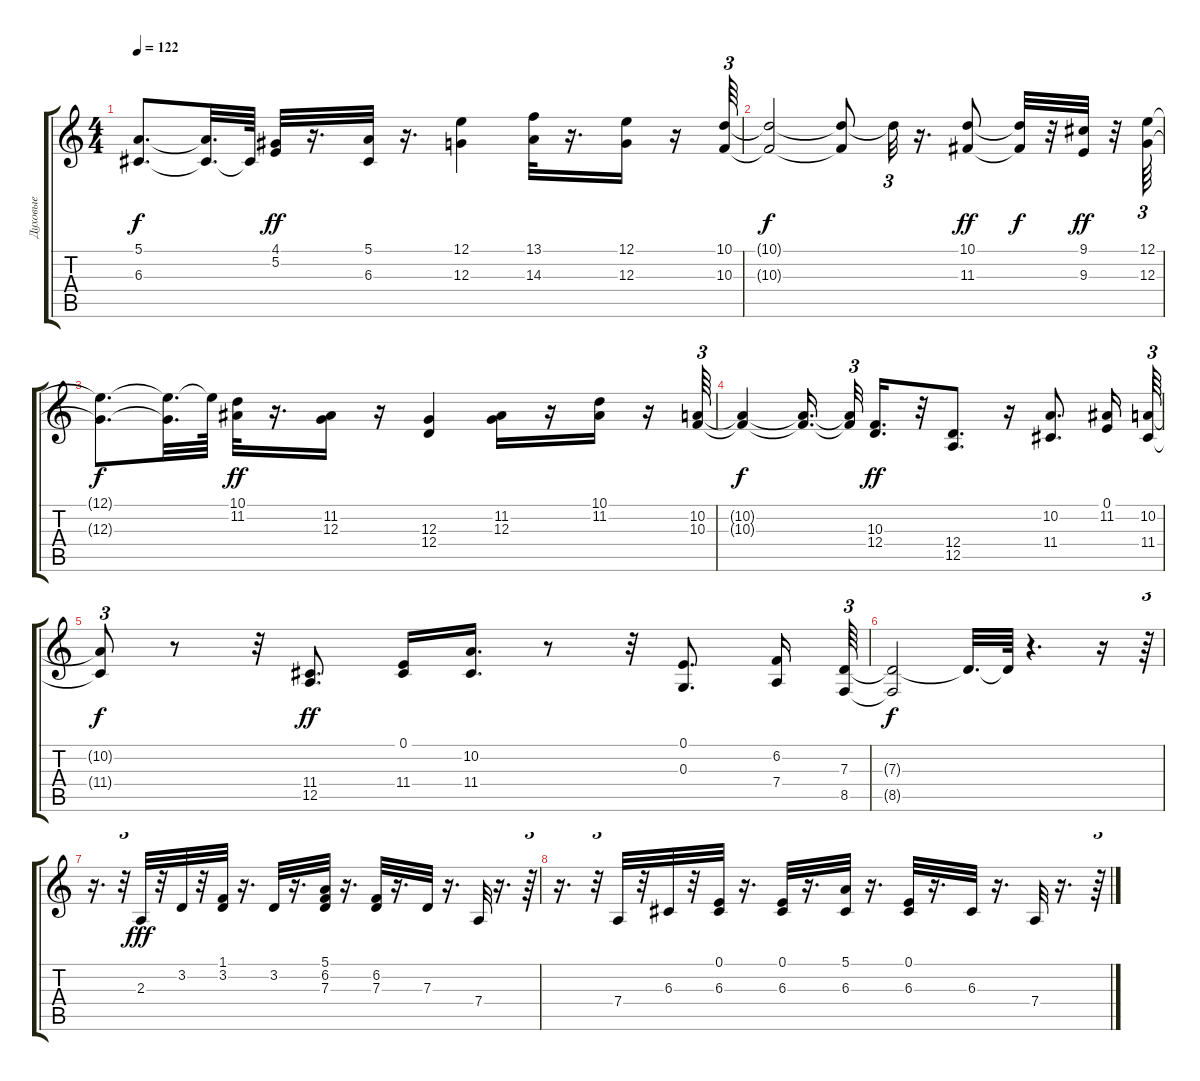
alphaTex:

\track ("Духовые" "Духовые") {instrument clarinet}
\staff {score tabs}
\tuning (E4 B3 G3 D3 A2 E2) {hide}
\ts (4 4)
\tempo 122
\clef g2
\ks c
(5.1{t} 6.3{t}).8{d dy f} (5.1{t} 6.3{t}).32{d} 6.3{t}.64 (4.1 5.2).32{dy ff} r.16{d} (5.1 6.3).32 r.16{d} (12.1 12.3).4 (13.1 14.3).32 r.16{d} (12.1 12.3).16 r.16 (10.1 10.3).64{tu (3 2)} |
(10.1{t} 10.3{t}).2{dy f} (10.1{t} 10.3{t}).8 10.1{t}.32{tu (3 2)} r.16{d} (10.1 11.3).8{dy ff} (10.1{t} 11.3{t}).32{dy f} r.32 (9.1 9.3).32{dy ff} r.32 (12.1 12.3).64{tu (3 2)} |
(12.1{t} 12.3{t}).8{d dy f} (12.1{t} 12.3{t}).32{d} 12.1{t}.64 (10.1 11.2).32{dy ff} r.16{d} (11.2 12.3).16 r.16 (12.3 12.4).4 (11.2 12.3).16 r.16 (10.1 11.2).16 r.16 (10.2 10.3).64{tu (3 2)} |
(10.2{t} 10.3{t}).4{dy f} (10.2{t} 10.3{t}).16{d beam splitsecondary} (10.2{t} 10.3{t}).32{tu (3 2)} (10.3 12.4).16{d dy ff} r.32 (12.4 12.5).8{d} r.16 (10.2 11.4).8{d} (0.1 11.2).16 (10.2 11.4).64{tu (3 2)} |
(10.2{t} 11.4{t}).8{tu (3 2) dy f} r.8 r.32 (11.4 12.5).8{d dy ff} (0.1 11.4).16 (10.2 11.4).16{d} r.8 r.32 (0.1 0.3).8{d} (6.2 7.4).16 (7.3 8.5).64{tu (3 2)} |
(7.3{t} 8.5{t}).2{dy f} 7.3{t}.32{d} 7.3{t}.64 r.4{d} r.16 r.64{tu (3 2)} |
r.16{d} r.32{tu (3 2)} 2.3.32{dy fff} r.32 3.2.32 r.32 (1.1 3.2).32 r.16{d} 3.2.32 r.16{d} (5.1 6.2 7.3).32 r.16{d} (6.2 7.3).32 r.16{d} 7.3.32 r.16{d} 7.4.32 r.16{d} r.64{tu (3 2)} |
r.16{d} r.32{tu (3 2)} 7.4.32 r.32 6.3.32 r.32 (0.1 6.3).32 r.16{d} (0.1 6.3).32 r.16{d} (5.1 6.3).32 r.16{d} (0.1 6.3).32 r.16{d} 6.3.32 r.16{d} 7.4.32 r.16{d} r.64{tu (3 2)}
